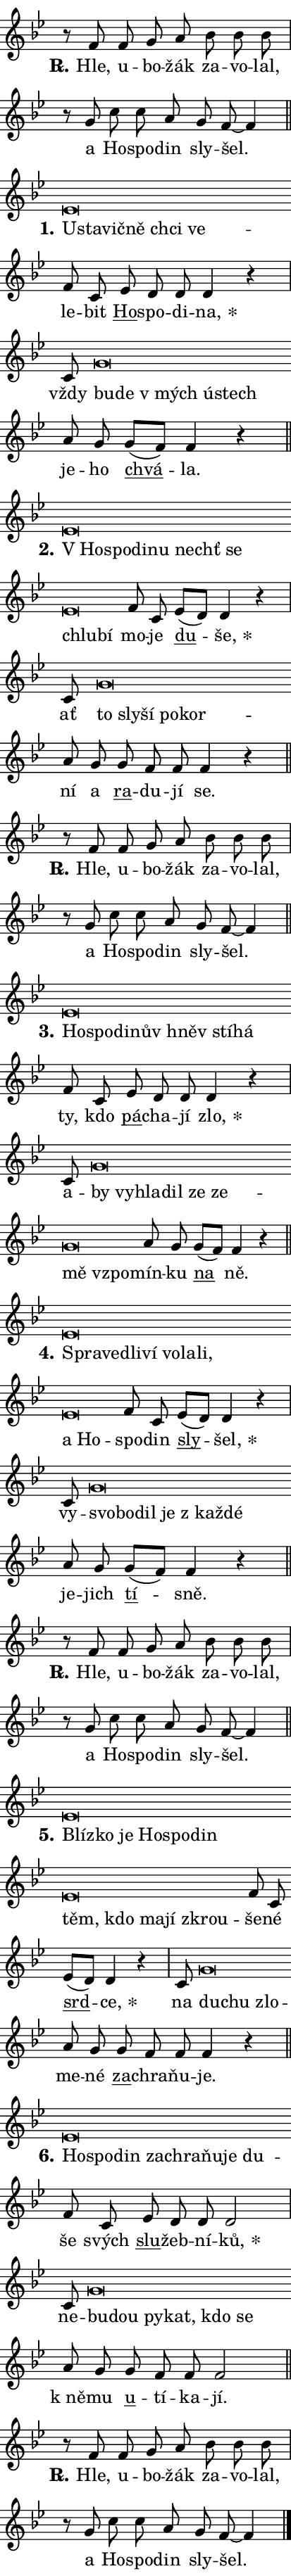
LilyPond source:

\version "2.24.0"
\header { tagline = "" }
\paper {
  indent = 0\cm
  top-margin = 0\cm
  right-margin = 0\cm
  bottom-margin = 0\cm
  left-margin = 0\cm
  paper-width = 7\cm
  page-breaking = #ly:one-page-breaking
  system-system-spacing.basic-distance = #11
  score-system-spacing.basic-distance = #11
  ragged-last = ##f
}


%% Author: Thomas Morley
%% https://lists.gnu.org/archive/html/lilypond-user/2020-05/msg00002.html
#(define (line-position grob)
"Returns position of @var[grob} in current system:
   @code{'start}, if at first time-step
   @code{'end}, if at last time-step
   @code{'middle} otherwise
"
  (let* ((col (ly:item-get-column grob))
         (ln (ly:grob-object col 'left-neighbor))
         (rn (ly:grob-object col 'right-neighbor))
         (col-to-check-left (if (ly:grob? ln) ln col))
         (col-to-check-right (if (ly:grob? rn) rn col))
         (break-dir-left
           (and
             (ly:grob-property col-to-check-left 'non-musical #f)
             (ly:item-break-dir col-to-check-left)))
         (break-dir-right
           (and
             (ly:grob-property col-to-check-right 'non-musical #f)
             (ly:item-break-dir col-to-check-right))))
        (cond ((eqv? 1 break-dir-left) 'start)
              ((eqv? -1 break-dir-right) 'end)
              (else 'middle))))

#(define (tranparent-at-line-position vctor)
  (lambda (grob)
  "Relying on @code{line-position} select the relevant enry from @var{vctor}.
Used to determine transparency,"
    (case (line-position grob)
      ((end) (not (vector-ref vctor 0)))
      ((middle) (not (vector-ref vctor 1)))
      ((start) (not (vector-ref vctor 2))))))

noteHeadBreakVisibility =
#(define-music-function (break-visibility)(vector?)
"Makes @code{NoteHead}s transparent relying on @var{break-visibility}"
#{
  \override NoteHead.transparent =
    #(tranparent-at-line-position break-visibility)
#})

#(define delete-ledgers-for-transparent-note-heads
  (lambda (grob)
    "Reads whether a @code{NoteHead} is transparent.
If so this @code{NoteHead} is removed from @code{'note-heads} from
@var{grob}, which is supposed to be @code{LedgerLineSpanner}.
As a result ledgers are not printed for this @code{NoteHead}"
    (let* ((nhds-array (ly:grob-object grob 'note-heads))
           (nhds-list
             (if (ly:grob-array? nhds-array)
                 (ly:grob-array->list nhds-array)
                 '()))
           ;; Relies on the transparent-property being done before
           ;; Staff.LedgerLineSpanner.after-line-breaking is executed.
           ;; This is fragile ...
           (to-keep
             (remove
               (lambda (nhd)
                 (ly:grob-property nhd 'transparent #f))
               nhds-list)))
      ;; TODO find a better method to iterate over grob-arrays, similiar
      ;; to filter/remove etc for lists
      ;; For now rebuilt from scratch
      (set! (ly:grob-object grob 'note-heads)  '())
      (for-each
        (lambda (nhd)
          (ly:pointer-group-interface::add-grob grob 'note-heads nhd))
        to-keep))))

hideNotes = {
  \noteHeadBreakVisibility #begin-of-line-visible
}
unHideNotes = {
  \noteHeadBreakVisibility #all-visible
}

% work-around for resetting accidentals
% https://lilypond.org/doc/v2.23/Documentation/notation/displaying-rhythms#unmetered-music
cadenzaMeasure = {
  \cadenzaOff
  \partial 1024 s1024
  \cadenzaOn
}

#(define-markup-command (accent layout props text) (markup?)
  "Underline accented syllable"
  (interpret-markup layout props
    #{\markup \override #'(offset . 4.3) \underline { #text }#}))

responsum = \markup \concat {
  "R" \hspace #-1.05 \path #0.1 #'((moveto 0 0.07) (lineto 0.9 0.8)) \hspace #0.05 "."
}

\layout {
    \context {
        \Staff
        \remove "Time_signature_engraver"
        \override LedgerLineSpanner.after-line-breaking = #delete-ledgers-for-transparent-note-heads
    }
    \context {
        \Voice {
            \override NoteHead.output-attributes = #'((class . "notehead"))
            \override Hairpin.height = #0.55
        }
    }
    \context {
        \Lyrics {
            \override StanzaNumber.output-attributes = #'((class . "stanzanumber"))
            \override LyricSpace.minimum-distance = #0.9
            \override LyricText.font-name = #"TeX Gyre Schola"
            \override LyricText.font-size = 1
            \override StanzaNumber.font-name = #"TeX Gyre Schola Bold"
            \override StanzaNumber.font-size = 1
        }
    }
}

% magnetic-lyrics.ily
%
%   written by
%     Jean Abou Samra <jean@abou-samra.fr>
%     Werner Lemberg <wl@gnu.org>
%
%   adapted by
%     Jiri Hon <jiri.hon@gmail.com>
%
% Version 2022-Apr-15

% https://www.mail-archive.com/lilypond-user@gnu.org/msg149350.html

#(define (Left_hyphen_pointer_engraver context)
   "Collect syllable-hyphen-syllable occurrences in lyrics and store
them in properties.  This engraver only looks to the left.  For
example, if the lyrics input is @code{foo -- bar}, it does the
following.

@itemize @bullet
@item
Set the @code{text} property of the @code{LyricHyphen} grob between
@q{foo} and @q{bar} to @code{foo}.

@item
Set the @code{left-hyphen} property of the @code{LyricText} grob with
text @q{foo} to the @code{LyricHyphen} grob between @q{foo} and
@q{bar}.
@end itemize

Use this auxiliary engraver in combination with the
@code{lyric-@/text::@/apply-@/magnetic-@/offset!} hook."
   (let ((hyphen #f)
         (text #f))
     (make-engraver
      (acknowledgers
       ((lyric-syllable-interface engraver grob source-engraver)
        (set! text grob)))
      (end-acknowledgers
       ((lyric-hyphen-interface engraver grob source-engraver)
        ;(when (not (grob::has-interface grob 'lyric-space-interface))
          (set! hyphen grob)));)
      ((stop-translation-timestep engraver)
       (when (and text hyphen)
         (ly:grob-set-object! text 'left-hyphen hyphen))
       (set! text #f)
       (set! hyphen #f)))))

#(define (lyric-text::apply-magnetic-offset! grob)
   "If the space between two syllables is less than the value in
property @code{LyricText@/.details@/.squash-threshold}, move the right
syllable to the left so that it gets concatenated with the left
syllable.

Use this function as a hook for
@code{LyricText@/.after-@/line-@/breaking} if the
@code{Left_@/hyphen_@/pointer_@/engraver} is active."
   (let ((hyphen (ly:grob-object grob 'left-hyphen #f)))
     (when hyphen
       (let ((left-text (ly:spanner-bound hyphen LEFT)))
         (when (grob::has-interface left-text 'lyric-syllable-interface)
           (let* ((common (ly:grob-common-refpoint grob left-text X))
                  (this-x-ext (ly:grob-extent grob common X))
                  (left-x-ext
                   (begin
                     ;; Trigger magnetism for left-text.
                     (ly:grob-property left-text 'after-line-breaking)
                     (ly:grob-extent left-text common X)))
                  ;; `delta` is the gap width between two syllables.
                  (delta (- (interval-start this-x-ext)
                            (interval-end left-x-ext)))
                  (details (ly:grob-property grob 'details))
                  (threshold (assoc-get 'squash-threshold details 0.2)))
             (when (< delta threshold)
               (let* (;; We have to manipulate the input text so that
                      ;; ligatures crossing syllable boundaries are not
                      ;; disabled.  For languages based on the Latin
                      ;; script this is essentially a beautification.
                      ;; However, for non-Western scripts it can be a
                      ;; necessity.
                      (lt (ly:grob-property left-text 'text))
                      (rt (ly:grob-property grob 'text))
                      (is-space (grob::has-interface hyphen 'lyric-space-interface))
                      (space (if is-space " " ""))
                      (space-markup (grob-interpret-markup grob " "))
                      (space-size (interval-length (ly:stencil-extent space-markup X)))
                      (extra-delta (if is-space space-size 0))
                      ;; Append new syllable.
                      (ltrt-space (if (and (string? lt) (string? rt))
                                (string-append lt space rt)
                                (make-concat-markup (list lt space rt))))
                      ;; Right-align `ltrt` to the right side.
                      (ltrt-space-markup (grob-interpret-markup
                               grob
                               (make-translate-markup
                                (cons (interval-length this-x-ext) 0)
                                (make-right-align-markup ltrt-space)))))
                 (begin
                   ;; Don't print `left-text`.
                   (ly:grob-set-property! left-text 'stencil #f)
                   ;; Set text and stencil (which holds all collected
                   ;; syllables so far) and shift it to the left.
                   (ly:grob-set-property! grob 'text ltrt-space)
                   (ly:grob-set-property! grob 'stencil ltrt-space-markup)
                   (ly:grob-translate-axis! grob (- (- delta extra-delta)) X))))))))))


#(define (lyric-hyphen::displace-bounds-first grob)
   ;; Make very sure this callback isn't triggered too early.
   (let ((left (ly:spanner-bound grob LEFT))
         (right (ly:spanner-bound grob RIGHT)))
     (ly:grob-property left 'after-line-breaking)
     (ly:grob-property right 'after-line-breaking)
     (ly:lyric-hyphen::print grob)))

squashThreshold = #0.4

\layout {
  \context {
    \Lyrics
    \consists #Left_hyphen_pointer_engraver
    \override LyricText.after-line-breaking =
      #lyric-text::apply-magnetic-offset!
    \override LyricHyphen.stencil = #lyric-hyphen::displace-bounds-first
    \override LyricText.details.squash-threshold = \squashThreshold
    \override LyricHyphen.minimum-distance = 0
    \override LyricHyphen.minimum-length = \squashThreshold
  }
}

squash = \override LyricText.details.squash-threshold = 9999
unSquash = \override LyricText.details.squash-threshold = \squashThreshold

left = \override LyricText.self-alignment-X = #LEFT
unLeft = \revert LyricText.self-alignment-X

starOffset = #(lambda (grob) 
                (let ((x_offset (ly:self-alignment-interface::aligned-on-x-parent grob)))
                  (if (= x_offset 0) 0 (+ x_offset 1.2))))

star = #(define-music-function (syllable)(string?)
"Append star separator at the end of a syllable"
#{
  \once \override LyricText.X-offset = #starOffset
  \lyricmode { \markup {
    #syllable
    \override #'((font-name . "TeX Gyre Schola Bold")) \hspace #0.2 \lower #0.65 \larger "*"
  } }
#})

starAccent = #(define-music-function (syllable)(string?)
"Append star separator at the end of a syllable and make accent"
#{
  \once \override LyricText.X-offset = #starOffset
  \lyricmode { \markup {
    \accent #syllable
    \override #'((font-name . "TeX Gyre Schola Bold")) \hspace #0.2 \lower #0.65 \larger "*"
  } }
#})

breath = #(define-music-function (syllable)(string?)
"Append breathing indicator at the end of a syllable"
#{
  \lyricmode { \markup { #syllable "+" } }
#})

optionalBreath = #(define-music-function (syllable)(string?)
"Append optional breathing indicator at the end of a syllable"
#{
  \lyricmode { \markup { #syllable "(+)" } }
#})


\score {
    <<
        \new Voice = "melody" { \cadenzaOn \key bes \major \relative { r8 f' f g a bes bes bes \cadenzaMeasure \bar "|" r g c c a g f~ f4 \cadenzaMeasure \bar "||" \break } }
        \new Lyrics \lyricsto "melody" { \lyricmode { \set stanza = \responsum
Hle, u -- bo -- žák za -- vo -- lal, a Ho -- spo -- din sly -- šel. } }
    >>
    \layout {}
}

\score {
    <<
        \new Voice = "melody" { \cadenzaOn \key bes \major \relative { es'\breve*1/16 \hideNotes \breve*1/16 \bar "" \breve*1/16 \bar "" \breve*1/16 \bar "" \breve*1/16 \breve*1/16 \bar "" \unHideNotes f8 c \bar "" es d d d4 r \cadenzaMeasure \bar "|" c8 g'\breve*1/16 \hideNotes \breve*1/16 \bar "" \breve*1/16 \bar "" \breve*1/16 \breve*1/16 \bar "" \unHideNotes a8 g \bar "" g[( f)] f4 r \cadenzaMeasure \bar "||" \break } }
        \new Lyrics \lyricsto "melody" { \lyricmode { \set stanza = "1."
\left U -- \squash sta -- vič -- ně chci ve -- \unLeft \unSquash le -- bit \markup \accent Ho -- spo -- di -- \star na, vždy \left bu -- \squash de "v mých" ú -- stech \unLeft \unSquash je -- ho \markup \accent chvá -- la. } }
    >>
    \layout {}
}

\score {
    <<
        \new Voice = "melody" { \cadenzaOn \key bes \major \relative { es'\breve*1/16 \hideNotes \breve*1/16 \bar "" \breve*1/16 \bar "" \breve*1/16 \bar "" \breve*1/16 \bar "" \breve*1/16 \bar "" \breve*1/16 \breve*1/16 \bar "" \unHideNotes f8 c \bar "" es[( d)] d4 r \cadenzaMeasure \bar "|" c8 g'\breve*1/16 \hideNotes \breve*1/16 \bar "" \breve*1/16 \bar "" \breve*1/16 \breve*1/16 \bar "" \unHideNotes a8 g \bar "" g f f f4 r \cadenzaMeasure \bar "||" \break } }
        \new Lyrics \lyricsto "melody" { \lyricmode { \set stanza = "2."
\left "V Ho" -- \squash spo -- di -- nu nechť se chlu -- bí \unLeft \unSquash mo -- je \markup \accent du -- \star še, ať \left to \squash sly -- ší po -- kor -- \unLeft \unSquash ní a \markup \accent ra -- du -- jí se. } }
    >>
    \layout {}
}

\score {
    <<
        \new Voice = "melody" { \cadenzaOn \key bes \major \relative { r8 f' f g a bes bes bes \cadenzaMeasure \bar "|" r g c c a g f~ f4 \cadenzaMeasure \bar "||" \break } }
        \new Lyrics \lyricsto "melody" { \lyricmode { \set stanza = \responsum
Hle, u -- bo -- žák za -- vo -- lal, a Ho -- spo -- din sly -- šel. } }
    >>
    \layout {}
}

\score {
    <<
        \new Voice = "melody" { \cadenzaOn \key bes \major \relative { es'\breve*1/16 \hideNotes \breve*1/16 \bar "" \breve*1/16 \bar "" \breve*1/16 \bar "" \breve*1/16 \bar "" \breve*1/16 \breve*1/16 \bar "" \unHideNotes f8 c \bar "" es d d d4 r \cadenzaMeasure \bar "|" c8 g'\breve*1/16 \hideNotes \breve*1/16 \bar "" \breve*1/16 \bar "" \breve*1/16 \bar "" \breve*1/16 \bar "" \breve*1/16 \bar "" \breve*1/16 \breve*1/16 \bar "" \unHideNotes a8 g \bar "" g[( f)] f4 r \cadenzaMeasure \bar "||" \break } }
        \new Lyrics \lyricsto "melody" { \lyricmode { \set stanza = "3."
\left Ho -- \squash spo -- di -- nův hněv stí -- há \unLeft \unSquash ty, kdo \markup \accent pá -- cha -- jí \star zlo, a -- \left by \squash vy -- hla -- dil ze ze -- mě vzpo -- \unLeft \unSquash mín -- ku \markup \accent na ně. } }
    >>
    \layout {}
}

\score {
    <<
        \new Voice = "melody" { \cadenzaOn \key bes \major \relative { es'\breve*1/16 \hideNotes \breve*1/16 \bar "" \breve*1/16 \bar "" \breve*1/16 \bar "" \breve*1/16 \bar "" \breve*1/16 \bar "" \breve*1/16 \bar "" \breve*1/16 \breve*1/16 \bar "" \unHideNotes f8 c \bar "" es[( d)] d4 r \cadenzaMeasure \bar "|" c8 g'\breve*1/16 \hideNotes \breve*1/16 \bar "" \breve*1/16 \bar "" \breve*1/16 \bar "" \breve*1/16 \breve*1/16 \bar "" \unHideNotes a8 g \bar "" g[( f)] f4 r \cadenzaMeasure \bar "||" \break } }
        \new Lyrics \lyricsto "melody" { \lyricmode { \set stanza = "4."
\left Spra -- \squash ve -- dli -- ví vo -- la -- li, a Ho -- \unLeft \unSquash spo -- din \markup \accent sly -- \star šel, vy -- \left svo -- \squash bo -- dil je "z kaž" -- dé \unLeft \unSquash je -- jich \markup \accent tí -- sně. } }
    >>
    \layout {}
}

\score {
    <<
        \new Voice = "melody" { \cadenzaOn \key bes \major \relative { r8 f' f g a bes bes bes \cadenzaMeasure \bar "|" r g c c a g f~ f4 \cadenzaMeasure \bar "||" \break } }
        \new Lyrics \lyricsto "melody" { \lyricmode { \set stanza = \responsum
Hle, u -- bo -- žák za -- vo -- lal, a Ho -- spo -- din sly -- šel. } }
    >>
    \layout {}
}

\score {
    <<
        \new Voice = "melody" { \cadenzaOn \key bes \major \relative { es'\breve*1/16 \hideNotes \breve*1/16 \bar "" \breve*1/16 \bar "" \breve*1/16 \bar "" \breve*1/16 \bar "" \breve*1/16 \bar "" \breve*1/16 \bar "" \breve*1/16 \bar "" \breve*1/16 \bar "" \breve*1/16 \breve*1/16 \bar "" \unHideNotes f8 c \bar "" es[( d)] d4 r \cadenzaMeasure \bar "|" c8 g'\breve*1/16 \hideNotes \breve*1/16 \breve*1/16 \bar "" \unHideNotes a8 g \bar "" g f f f4 r \cadenzaMeasure \bar "||" \break } }
        \new Lyrics \lyricsto "melody" { \lyricmode { \set stanza = "5."
\left Blíz -- \squash ko je Ho -- spo -- din těm, kdo ma -- jí zkrou -- \unLeft \unSquash še -- né \markup \accent srd -- \star ce, na \left du -- \squash chu zlo -- \unLeft \unSquash me -- né \markup \accent za -- chra -- ňu -- je. } }
    >>
    \layout {}
}

\score {
    <<
        \new Voice = "melody" { \cadenzaOn \key bes \major \relative { es'\breve*1/16 \hideNotes \breve*1/16 \bar "" \breve*1/16 \bar "" \breve*1/16 \bar "" \breve*1/16 \bar "" \breve*1/16 \bar "" \breve*1/16 \breve*1/16 \bar "" \unHideNotes f8 c \bar "" es d d d2 \cadenzaMeasure \bar "|" c8 g'\breve*1/16 \hideNotes \breve*1/16 \bar "" \breve*1/16 \bar "" \breve*1/16 \bar "" \breve*1/16 \breve*1/16 \bar "" \unHideNotes a8 g \bar "" g f f f2 \cadenzaMeasure \bar "||" \break } }
        \new Lyrics \lyricsto "melody" { \lyricmode { \set stanza = "6."
\left Ho -- \squash spo -- din za -- chra -- ňu -- je du -- \unLeft \unSquash še svých \markup \accent slu -- žeb -- ní -- \star ků, ne -- \left bu -- \squash dou py -- kat, kdo se \unLeft \unSquash "k ně" -- mu \markup \accent u -- tí -- ka -- jí. } }
    >>
    \layout {}
}

\score {
    <<
        \new Voice = "melody" { \cadenzaOn \key bes \major \relative { r8 f' f g a bes bes bes \cadenzaMeasure \bar "|" r g c c a g f~ f4 \cadenzaMeasure \bar "||" \break } \bar "|." }
        \new Lyrics \lyricsto "melody" { \lyricmode { \set stanza = \responsum
Hle, u -- bo -- žák za -- vo -- lal, a Ho -- spo -- din sly -- šel. } }
    >>
    \layout {}
}
